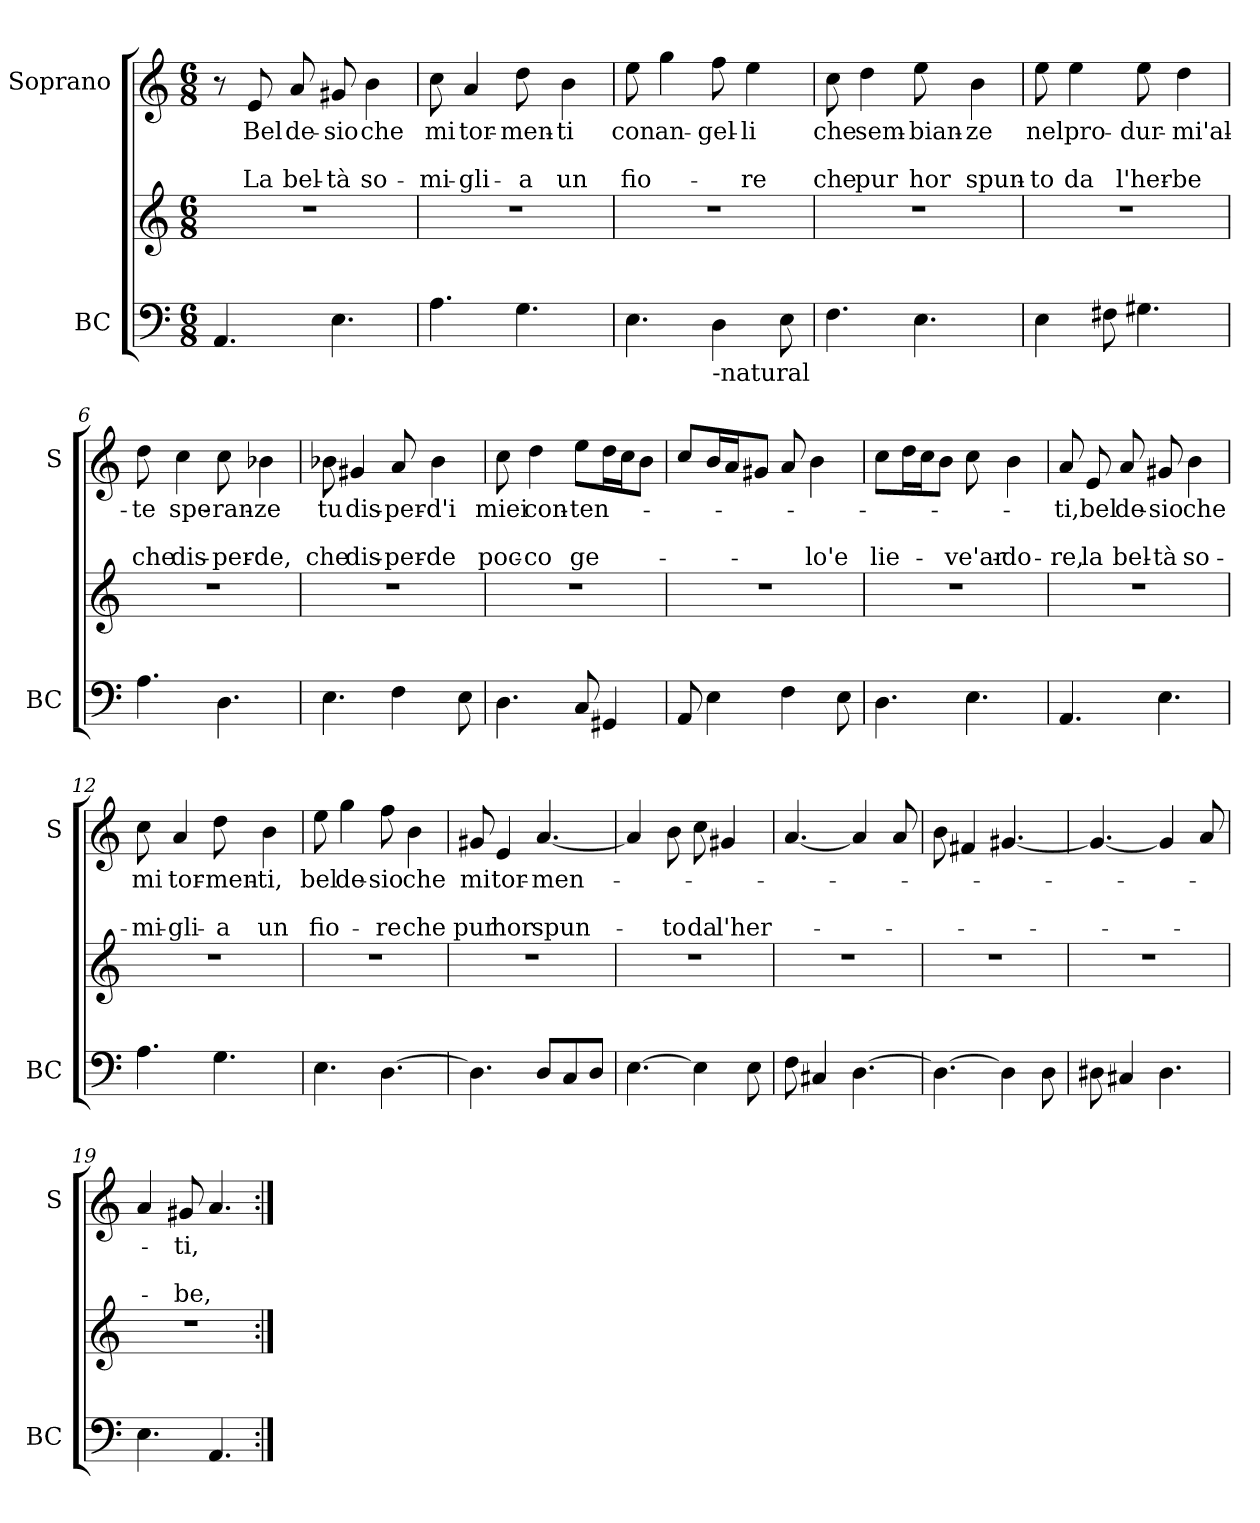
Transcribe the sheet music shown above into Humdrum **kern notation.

**kern	**kern	**kern	**text	**text	**text
*part2	*part2	*part1	*part1	*part1	*part1
*staff3	*staff2	*staff1	*staff1	*staff1	*staff1
*I"BC	*	*I"Soprano	*	*	*
*I'BC	*	*I'S	*	*	*
*clefF4	*clefG2	*clefG2	*	*	*
*k[]	*k[]	*k[]	*	*	*
*C:	*C:	*C:	*	*	*
*M6/8	*M6/8	*M6/8	*	*	*
=1	=1	=1	=1	=1	=1
4.AA/	2.r	8r	.	.	.
!	!	!	!LO:LY:b	!	!LO:LY:b
.	.	8e/	Bel	.	La
!	!	!	!LO:LY:b	!	!LO:LY:b
.	.	8a/	de-	.	bel-
!	!	!	!LO:LY:b	!	!LO:LY:b
4.E\	.	8g#X/	-sio	.	-tà
!	!	!	!LO:LY:b	!	!LO:LY:b
.	.	4b\	che	.	so-
=2	=2	=2	=2	=2	=2
!	!	!	!LO:LY:b	!	!LO:LY:b
4.A\	2.r	8cc\	mi	.	-mi-
!	!	!	!LO:LY:b	!	!LO:LY:b
.	.	4a/	tor-	.	-gli-
!	!	!	!LO:LY:b	!	!LO:LY:b
4.G\	.	8dd\	-men-	.	-a
!	!	!	!LO:LY:b	!	!LO:LY:b
.	.	4b\	-ti	.	un
=3	=3	=3	=3	=3	=3
!	!	!	!LO:LY:b	!	!LO:LY:b
4.E\	2.r	8ee\	con	.	fio-
!	!	!	!LO:LY:b	!	!
.	.	4gg\	an-	.	.
!LO:TX:b:t=-natural	!	!	!	!	!
!	!	!	!LO:LY:b	!	!
4D\	.	8ff\	-gel-	.	.
!	!	!	!LO:LY:b	!	!LO:LY:b
.	.	4ee\	-li	.	-re
8E\	.	.	.	.	.
=4	=4	=4	=4	=4	=4
!	!	!	!LO:LY:b	!	!LO:LY:b
4.F\	2.r	8cc\	che	.	che
!	!	!	!LO:LY:b	!	!LO:LY:b
.	.	4dd\	sem-	.	pur
!	!	!	!LO:LY:b	!	!LO:LY:b
4.E\	.	8ee\	-bian-	.	hor
!	!	!	!LO:LY:b	!	!LO:LY:b
.	.	4b\	-ze	.	spun-
!!LO:LB:g=z
=5	=5	=5	=5	=5	=5
!	!	!	!LO:LY:b	!	!LO:LY:b
4E\	2.r	8ee\	nel	.	-to
!	!	!	!LO:LY:b	!	!LO:LY:b
.	.	4ee\	pro-	.	da
8F#X\	.	.	.	.	.
!	!	!	!LO:LY:b	!	!LO:LY:b
4.G#X\	.	8ee\	-dur-	.	l'her-
!	!	!	!LO:LY:b	!	!LO:LY:b
.	.	4dd\	-mi'al-	.	-be
=6	=6	=6	=6	=6	=6
!	!	!	!LO:LY:b	!	!LO:LY:b
4.A\	2.r	8dd\	-te	.	che
!	!	!	!LO:LY:b	!	!LO:LY:b
.	.	4cc\	spe-	.	dis-
!	!	!	!LO:LY:b	!	!LO:LY:b
4.D\	.	8cc\	-ran-	.	-per-
!	!	!	!LO:LY:b	!	!LO:LY:b
.	.	4b-X\	-ze	.	-de,
=7	=7	=7	=7	=7	=7
!	!	!	!LO:LY:b	!	!LO:LY:b
4.E\	2.r	8b-X\	tu	.	che
!	!	!	!LO:LY:b	!	!LO:LY:b
.	.	4g#X/	dis-	.	dis-
!	!	!	!LO:LY:b	!	!LO:LY:b
4F\	.	8a/	-per-	.	-per-
!	!	!	!LO:LY:b	!	!LO:LY:b
.	.	4b-\	-d'i	.	-de
8E\	.	.	.	.	.
=8	=8	=8	=8	=8	=8
!	!	!	!LO:LY:b	!	!LO:LY:b
4.D\	2.r	8cc\	miei	.	poc-
!	!	!	!LO:LY:b	!	!LO:LY:b
.	.	4dd\	con-	.	-co
!	!	!	!LO:LY:b	!	!LO:LY:b
8C/	.	8ee\L	-ten-	.	ge-
4GG#X/	.	16dd\L	.	.	.
.	.	16cc\J	.	.	.
.	.	8b\J	.	.	.
!!LO:LB:g=z
=9	=9	=9	=9	=9	=9
8AA/	2.r	8cc/L	.	.	.
4E\	.	16b/L	.	.	.
.	.	16a/J	.	.	.
.	.	8g#X/J	.	.	.
4F\	.	8a/	.	.	.
!	!	!	!	!	!LO:LY:b
.	.	4b\	.	.	-lo'e
8E\	.	.	.	.	.
=10	=10	=10	=10	=10	=10
!	!	!	!	!	!LO:LY:b
4.D\	2.r	8cc\L	.	.	lie-
.	.	16dd\L	.	.	.
.	.	16cc\J	.	.	.
.	.	8b\J	.	.	.
!	!	!	!	!	!LO:LY:b
4.E\	.	8cc\	.	.	-ve'ar-
!	!	!	!	!	!LO:LY:b
.	.	4b\	.	.	-do-
=11	=11	=11	=11	=11	=11
!	!	!	!LO:LY:b	!	!LO:LY:b
4.AA/	2.r	8a/	-ti,	.	-re,
!	!	!	!LO:LY:b	!	!LO:LY:b
.	.	8e/	bel	.	la
!	!	!	!LO:LY:b	!	!LO:LY:b
.	.	8a/	de-	.	bel-
!	!	!	!LO:LY:b	!	!LO:LY:b
4.E\	.	8g#X/	-sio	.	-tà
!	!	!	!LO:LY:b	!	!LO:LY:b
.	.	4b\	che	.	so-
=12	=12	=12	=12	=12	=12
!	!	!	!LO:LY:b	!	!LO:LY:b
4.A\	2.r	8cc\	mi	.	-mi-
!	!	!	!LO:LY:b	!	!LO:LY:b
.	.	4a/	tor-	.	-gli-
!	!	!	!LO:LY:b	!	!LO:LY:b
4.G\	.	8dd\	-men-	.	-a
!	!	!	!LO:LY:b	!	!LO:LY:b
.	.	4b\	-ti,	.	un
!!LO:PB:g=z
=13	=13	=13	=13	=13	=13
!	!	!	!LO:LY:b	!	!LO:LY:b
4.E\	2.r	8ee\	bel	.	fio-
!	!	!	!LO:LY:b	!	!
.	.	4gg\	de-	.	.
!	!	!	!LO:LY:b	!	!LO:LY:b
[4.D\	.	8ff\	-sio	.	-re
!	!	!	!LO:LY:b	!	!LO:LY:b
.	.	4b\	che	.	che
=14	=14	=14	=14	=14	=14
!	!	!	!LO:LY:b	!	!LO:LY:b
4.D\]	2.r	8g#X/	mi	.	pur
!	!	!	!LO:LY:b	!	!LO:LY:b
.	.	4e/	tor-	.	hor
!	!	!	!LO:LY:b	!	!LO:LY:b
8D/L	.	[4.a/	-men-	.	spun-
8C/	.	.	.	.	.
8D/J	.	.	.	.	.
=15	=15	=15	=15	=15	=15
[4.E\	2.r	4a/]	.	.	.
!	!	!	!	!	!LO:LY:b
.	.	8b\	.	.	-to
!	!	!	!	!	!LO:LY:b
4E\]	.	8cc\	.	.	da
!	!	!	!	!	!LO:LY:b
.	.	4g#X/	.	.	l'her-
8E\	.	.	.	.	.
=16	=16	=16	=16	=16	=16
8F\	2.r	[4.a/	.	.	.
4C#X/	.	.	.	.	.
[4.D\	.	4a/]	.	.	.
.	.	8a/	.	.	.
!!LO:LB:g=z
=17	=17	=17	=17	=17	=17
4.D\_	2.r	8b\	.	.	.
.	.	4f#X/	.	.	.
4D\]	.	[4.g#X/	.	.	.
8D\	.	.	.	.	.
=18	=18	=18	=18	=18	=18
8D#X\	2.r	4.g#/_	.	.	.
4C#X/	.	.	.	.	.
4.D#\	.	4g#/]	.	.	.
.	.	8a/	.	.	.
=19	=19	=19	=19	=19	=19
4.E\	2.r	4a/	.	.	.
!	!	!	!LO:LY:b	!	!LO:LY:b
.	.	8g#X/	-ti,	.	-be,
4.AA/	.	4.a/	.	.	.
=:|!	=:|!	=:|!	=:|!	=:|!	=:|!
*-	*-	*-	*-	*-	*-
